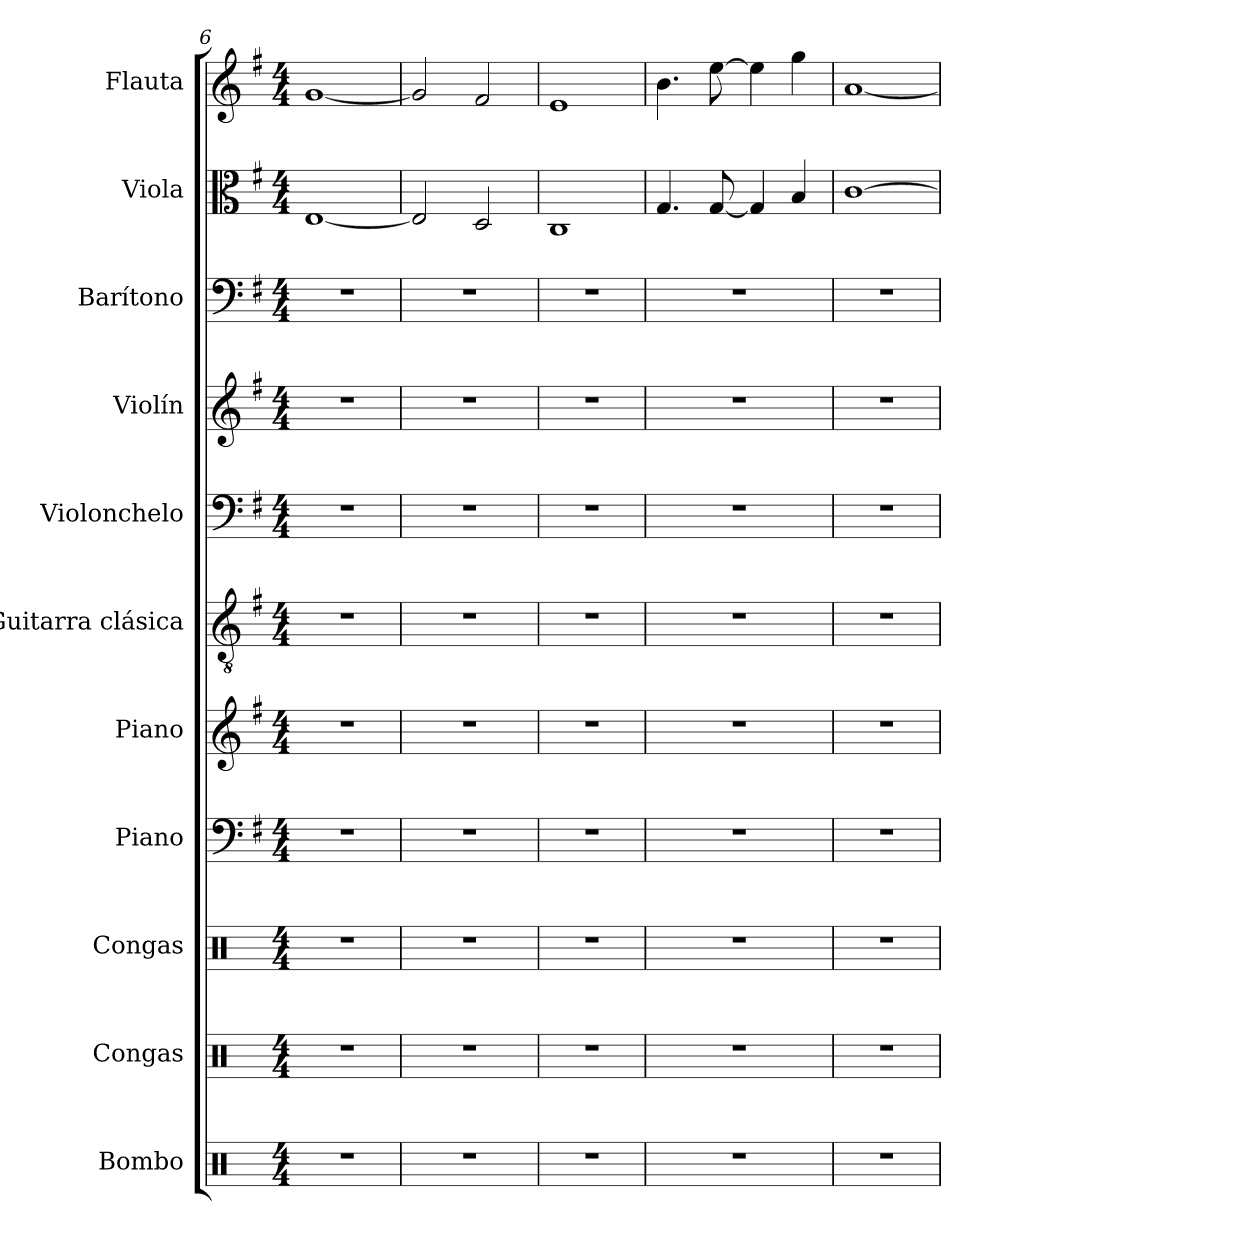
**kern	**kern	**kern	**kern	**kern	**kern	**kern	**kern	**kern	**kern	**kern
*part11	*part10	*part9	*part8	*part7	*part6	*part5	*part4	*part3	*part2	*part1
*staff11	*staff10	*staff9	*staff8	*staff7	*staff6	*staff5	*staff4	*staff3	*staff2	*staff1
*I"Bombo	*I"Congas	*I"Congas	*I"Piano	*I"Piano	*I"Guitarra clásica	*I"Violonchelo	*I"Violín	*I"Barítono	*I"Viola	*I"Flauta
*I'Bmb.	*	*	*I'Pno.	*I'Pno.	*I'Guit.	*I'Vc.	*I'Vln.	*I'Bar.	*I'Vla.	*I'Fl.
*clefX	*clefX	*clefX	*clefF4	*clefG2	*clefGv2	*clefF4	*clefG2	*clefF4	*clefC3	*clefG2
*k[]	*k[]	*k[]	*k[f#]	*k[f#]	*k[f#]	*k[f#]	*k[f#]	*k[f#]	*k[f#]	*k[f#]
*M4/4	*M4/4	*M4/4	*M4/4	*M4/4	*M4/4	*M4/4	*M4/4	*M4/4	*M4/4	*M4/4
=6	=6	=6	=6	=6	=6	=6	=6	=6	=6	=6
1r	1r	1r	1r	1r	1r	1r	1r	1r	[1E	[1g
=7	=7	=7	=7	=7	=7	=7	=7	=7	=7	=7
1r	1r	1r	1r	1r	1r	1r	1r	1r	2E/]	2g/]
.	.	.	.	.	.	.	.	.	2D/	2f#/
=8	=8	=8	=8	=8	=8	=8	=8	=8	=8	=8
1r	1r	1r	1r	1r	1r	1r	1r	1r	1C	1e
=9	=9	=9	=9	=9	=9	=9	=9	=9	=9	=9
1r	1r	1r	1r	1r	1r	1r	1r	1r	4.G/	4.b\
.	.	.	.	.	.	.	.	.	[8G/	[8ee\
.	.	.	.	.	.	.	.	.	4G/]	4ee\]
.	.	.	.	.	.	.	.	.	4B/	4gg\
=10	=10	=10	=10	=10	=10	=10	=10	=10	=10	=10
1r	1r	1r	1r	1r	1r	1r	1r	1r	[1c	[1a
=	=	=	=	=	=	=	=	=	=	=
*-	*-	*-	*-	*-	*-	*-	*-	*-	*-	*-
